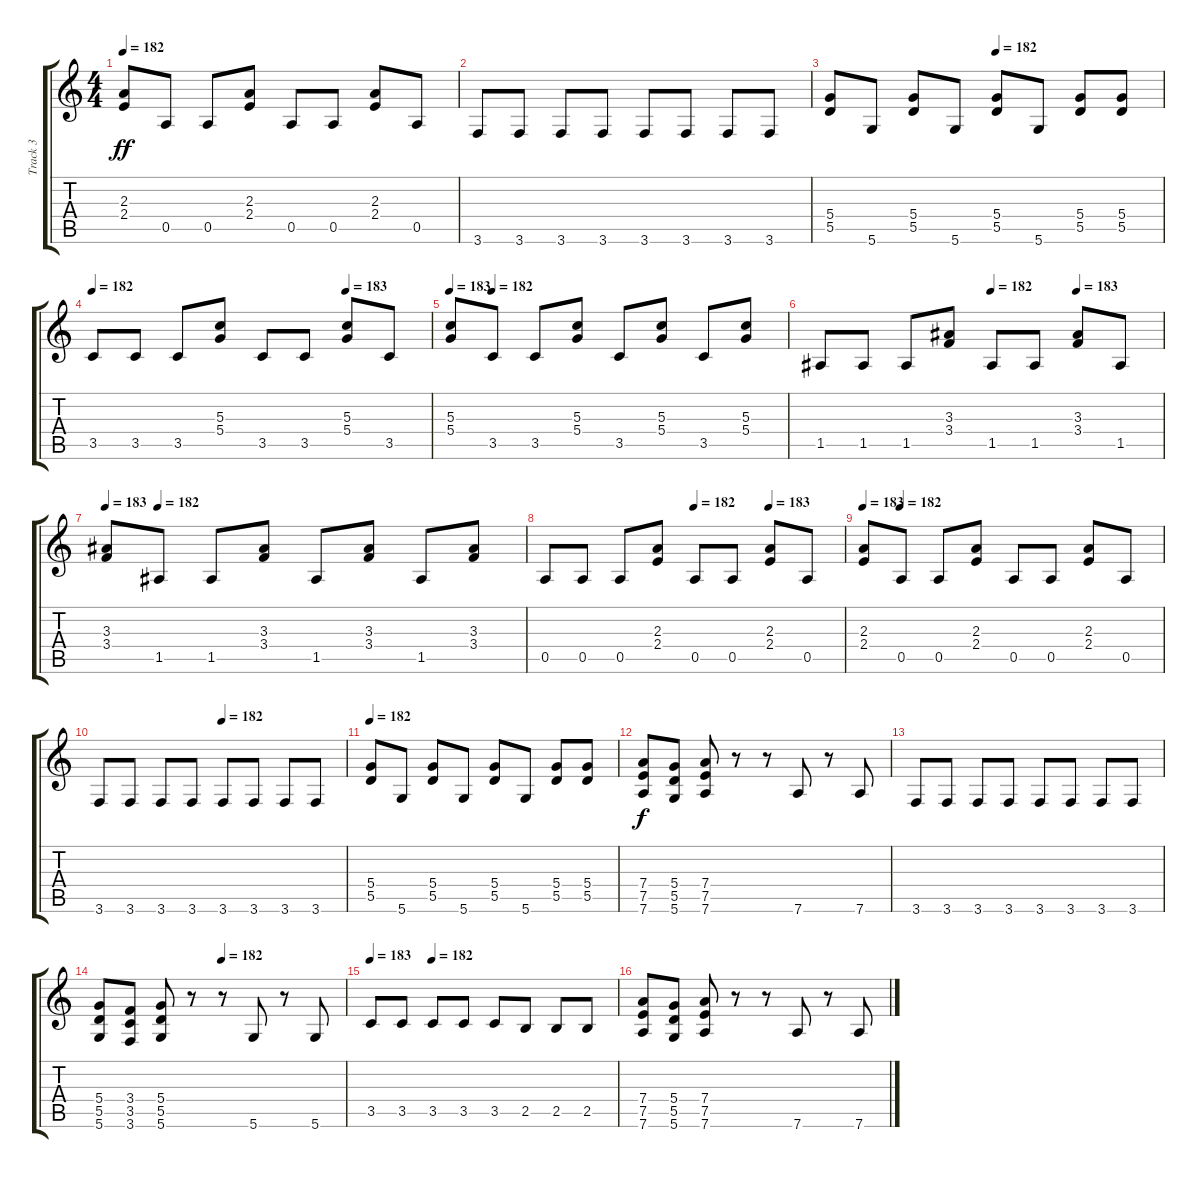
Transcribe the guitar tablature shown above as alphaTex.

\track ("Track 3" "Track 3") {instrument overdrivenguitar}
\staff {score tabs}
\tuning (E4 B3 G3 D3 A2 D2) {hide}
\ts (4 4)
\tempo 182
\clef g2
\ks c
(2.3 2.4).8{dy ff} 0.5.8 0.5.8 (2.3 2.4).8 0.5.8 0.5.8 (2.3 2.4).8 0.5.8 |
3.6.8 3.6.8 3.6.8 3.6.8 3.6.8 3.6.8 3.6.8 3.6.8 |
\tempo (182 0.5)
(5.4 5.5).8 5.6.8 (5.4 5.5).8 5.6.8 (5.4 5.5).8 5.6.8 (5.4 5.5).8 (5.4 5.5).8 |
\tempo 182
\tempo (183 0.75)
3.5.8 3.5.8 3.5.8 (5.3 5.4).8 3.5.8 3.5.8 (5.3 5.4).8 3.5.8 |
\tempo 183
\tempo (182 0.125)
(5.3 5.4).8 3.5.8 3.5.8 (5.3 5.4).8 3.5.8 (5.3 5.4).8 3.5.8 (5.3 5.4).8 |
\tempo (182 0.5)
\tempo (183 0.75)
1.5.8 1.5.8 1.5.8 (3.3 3.4).8 1.5.8 1.5.8 (3.3 3.4).8 1.5.8 |
\tempo 183
\tempo (182 0.125)
(3.3 3.4).8 1.5.8 1.5.8 (3.3 3.4).8 1.5.8 (3.3 3.4).8 1.5.8 (3.3 3.4).8 |
\tempo (182 0.5)
\tempo (183 0.75)
0.5.8 0.5.8 0.5.8 (2.3 2.4).8 0.5.8 0.5.8 (2.3 2.4).8 0.5.8 |
\tempo 183
\tempo (182 0.125)
(2.3 2.4).8 0.5.8 0.5.8 (2.3 2.4).8 0.5.8 0.5.8 (2.3 2.4).8 0.5.8 |
\tempo (182 0.5)
3.6.8 3.6.8 3.6.8 3.6.8 3.6.8 3.6.8 3.6.8 3.6.8 |
\tempo 182
(5.4 5.5).8 5.6.8 (5.4 5.5).8 5.6.8 (5.4 5.5).8 5.6.8 (5.4 5.5).8 (5.4 5.5).8 |
(7.4 7.5 7.6).8{dy f} (5.4 5.5 5.6).8 (7.4 7.5 7.6).8 r.8 r.8 7.6.8 r.8 7.6.8 |
3.6.8 3.6.8 3.6.8 3.6.8 3.6.8 3.6.8 3.6.8 3.6.8 |
\tempo (182 0.5)
(5.4 5.5 5.6).8 (3.4 3.5 3.6).8 (5.4 5.5 5.6).8 r.8 r.8 5.6.8 r.8 5.6.8 |
\tempo 183
\tempo (182 0.25)
3.5.8 3.5.8 3.5.8 3.5.8 3.5.8 2.5.8 2.5.8 2.5.8 |
(7.4 7.5 7.6).8 (5.4 5.5 5.6).8 (7.4 7.5 7.6).8 r.8 r.8 7.6.8 r.8 7.6.8
